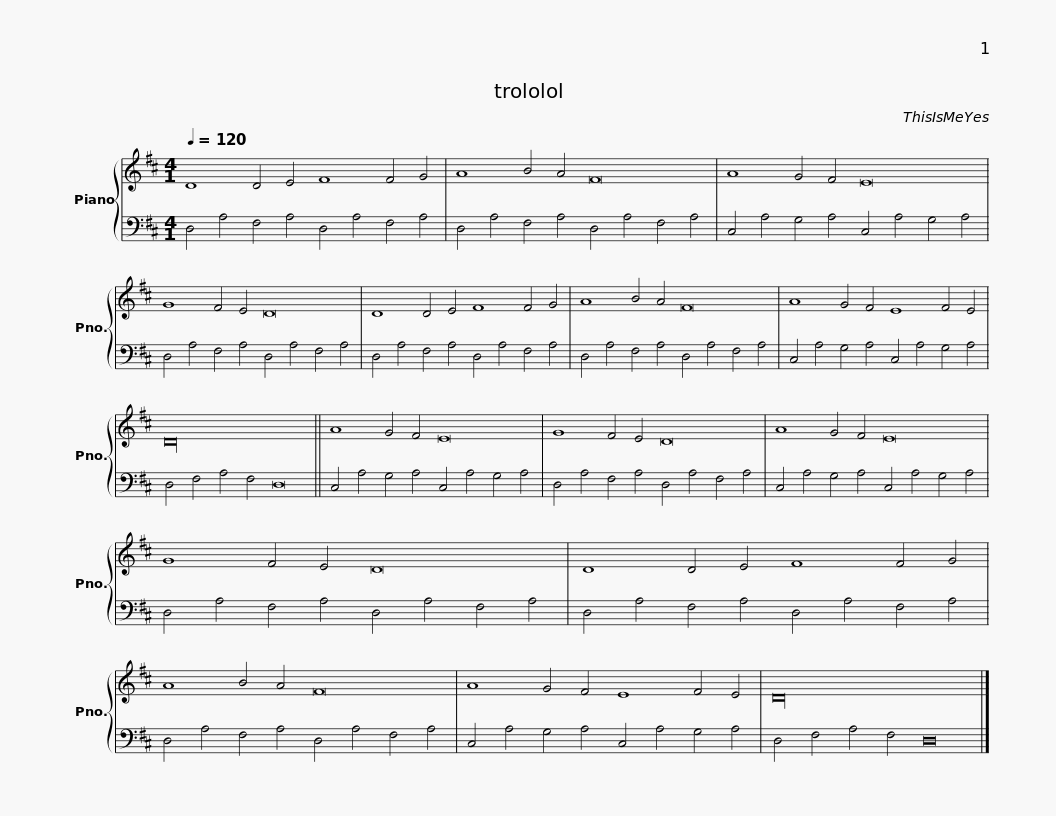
X:1
%%score { 1 | 2 }
L:1/8
Q:1/4=120
M:4/1
I:linebreak $
K:D
V:1 treble
V:2 bass
V:1
 D8 D4 E4 F8 F4 G4 | A8 B4 A4 F16 | A8 G4 F4 E16 |$ G8 F4 E4 D16 |$ D8 D4 E4 F8 F4 G4 | %5
 A8 B4 A4 F16 | A8 G4 F4 E8 F4 E4 |$ D32 ||$ A8 G4 F4 E16 | G8 F4 E4 D16 | %10
 A8 G4 F4 E16 |$ G8 F4 E4 D16 |$ D8 D4 E4 F8 F4 G4 | A8 B4 A4 F16 | A8 G4 F4 E8 F4 E4 |$ %15
 D32 |] %16
V:2
 D,4 A,4 F,4 A,4 D,4 A,4 F,4 A,4 | D,4 A,4 F,4 A,4 D,4 A,4 F,4 A,4 | C,4 A,4 G,4 A,4 C,4 A,4 G,4 A,4 |$ D,4 A,4 F,4 A,4 D,4 A,4 F,4 A,4 |$ D,4 A,4 F,4 A,4 D,4 A,4 F,4 A,4 | %5
 D,4 A,4 F,4 A,4 D,4 A,4 F,4 A,4 | C,4 A,4 G,4 A,4 C,4 A,4 G,4 A,4 |$ D,4 F,4 A,4 F,4 D,16 ||$ C,4 A,4 G,4 A,4 C,4 A,4 G,4 A,4 | D,4 A,4 F,4 A,4 D,4 A,4 F,4 A,4 | %10
 C,4 A,4 G,4 A,4 C,4 A,4 G,4 A,4 |$ D,4 A,4 F,4 A,4 D,4 A,4 F,4 A,4 |$ D,4 A,4 F,4 A,4 D,4 A,4 F,4 A,4 | D,4 A,4 F,4 A,4 D,4 A,4 F,4 A,4 | C,4 A,4 G,4 A,4 C,4 A,4 G,4 A,4 |$ %15
 D,4 F,4 A,4 F,4 D,16 |] %16
